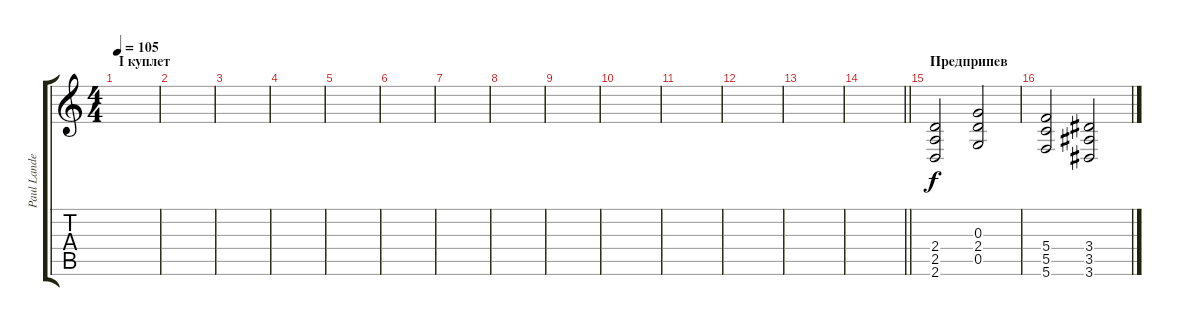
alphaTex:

\track ("Paul Landers" "Paul Lande") {instrument distortionguitar}
\staff {score tabs}
\tuning (E4 C4 G3 C3 G2 C2) {hide}
\ts (4 4)
\section ("" "I куплет")
\tempo 105
\clef g2
\ks c
|
|
|
|
|
|
|
|
|
|
|
|
|
\barLineRight lightlight
|
\section ("" "Предприпев")
(2.4 2.5 2.6).2{volume 13 balance 16} (0.3 2.4 0.5).2 |
(5.4 5.5 5.6).2 (3.4 3.5 3.6).2
